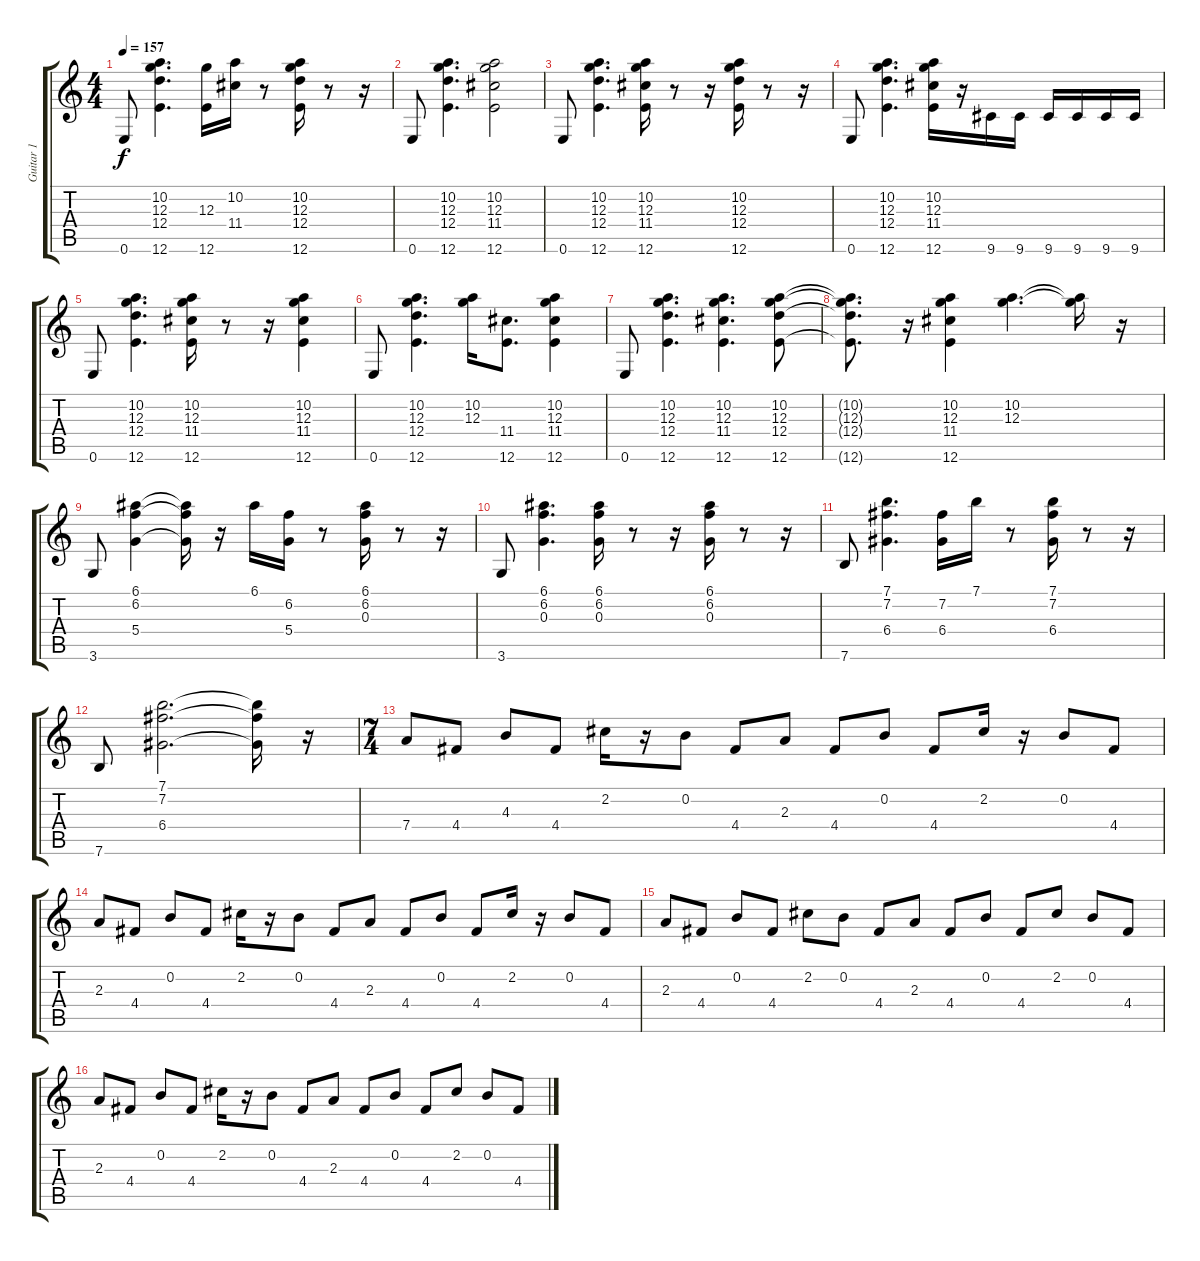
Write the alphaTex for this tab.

\track ("Guitar 1" "Guitar 1") {instrument electricguitarclean}
\staff {score tabs}
\tuning (E4 B3 G3 D3 A2 E2) {hide}
\ts (4 4)
\tempo 157
\clef g2
\ks c
0.6.8{dy f} (10.2 12.3 12.4 12.6).4{d} (12.3 12.6).16 (10.2 11.4).16 r.8 (10.2 12.3 12.4 12.6).16 r.8 r.16 |
0.6.8 (10.2 12.3 12.4 12.6).4{d} (10.2 12.3 11.4 12.6).2 |
0.6.8 (10.2 12.3 12.4 12.6).4{d} (10.2 12.3 11.4 12.6).16 r.8 r.16 (10.2 12.3 12.4 12.6).16 r.8 r.16 |
0.6.8 (10.2 12.3 12.4 12.6).4{d} (10.2 12.3 11.4 12.6).16 r.16 9.6.16 9.6.16 9.6.16 9.6.16 9.6.16 9.6.16 |
0.6.8 (10.2 12.3 12.4 12.6).4{d} (10.2 12.3 11.4 12.6).16 r.8 r.16 (10.2 12.3 11.4 12.6).4 |
0.6.8 (10.2 12.3 12.4 12.6).4{d} (10.2 12.3).16 (11.4 12.6).8{d} (10.2 12.3 11.4 12.6).4 |
0.6.8 (10.2 12.3 12.4 12.6).4{d} (10.2 12.3 11.4 12.6).4{d} (10.2 12.3 12.4 12.6).8 |
(10.2{t} 12.3{t} 12.4{t} 12.6{t}).8{d} r.16 (10.2 12.3 11.4 12.6).4 (10.2 12.3).4{d} (10.2{t} 12.3{t}).16 r.16 |
3.6.8 (6.1 6.2 5.4).4 (6.1{t} 6.2{t} 5.4{t}).16 r.16 6.1.16 (6.2 5.4).16 r.8 (6.1 6.2 0.3).16 r.8 r.16 |
3.6.8 (6.1 6.2 0.3).4{d} (6.1 6.2 0.3).16 r.8 r.16 (6.1 6.2 0.3).16 r.8 r.16 |
7.6.8 (7.1 7.2 6.4).4{d} (7.2 6.4).16 7.1.16 r.8 (7.1 7.2 6.4).16 r.8 r.16 |
7.6.8 (7.1 7.2 6.4).2{d} (7.1{t} 7.2{t} 6.4{t}).16 r.16 |
\ts (7 4)
7.4.8 4.4.8 4.3.8 4.4.8 2.2.16 r.16 0.2.8 4.4.8 2.3.8 4.4.8 0.2.8 4.4.8 2.2.16 r.16 0.2.8 4.4.8 |
2.3.8 4.4.8 0.2.8 4.4.8 2.2.16 r.16 0.2.8 4.4.8 2.3.8 4.4.8 0.2.8 4.4.8 2.2.16 r.16 0.2.8 4.4.8 |
2.3.8 4.4.8 0.2.8 4.4.8 2.2.8 0.2.8 4.4.8 2.3.8 4.4.8 0.2.8 4.4.8 2.2.8 0.2.8 4.4.8 |
2.3.8 4.4.8 0.2.8 4.4.8 2.2.16 r.16 0.2.8 4.4.8 2.3.8 4.4.8 0.2.8 4.4.8 2.2.8 0.2.8 4.4.8
